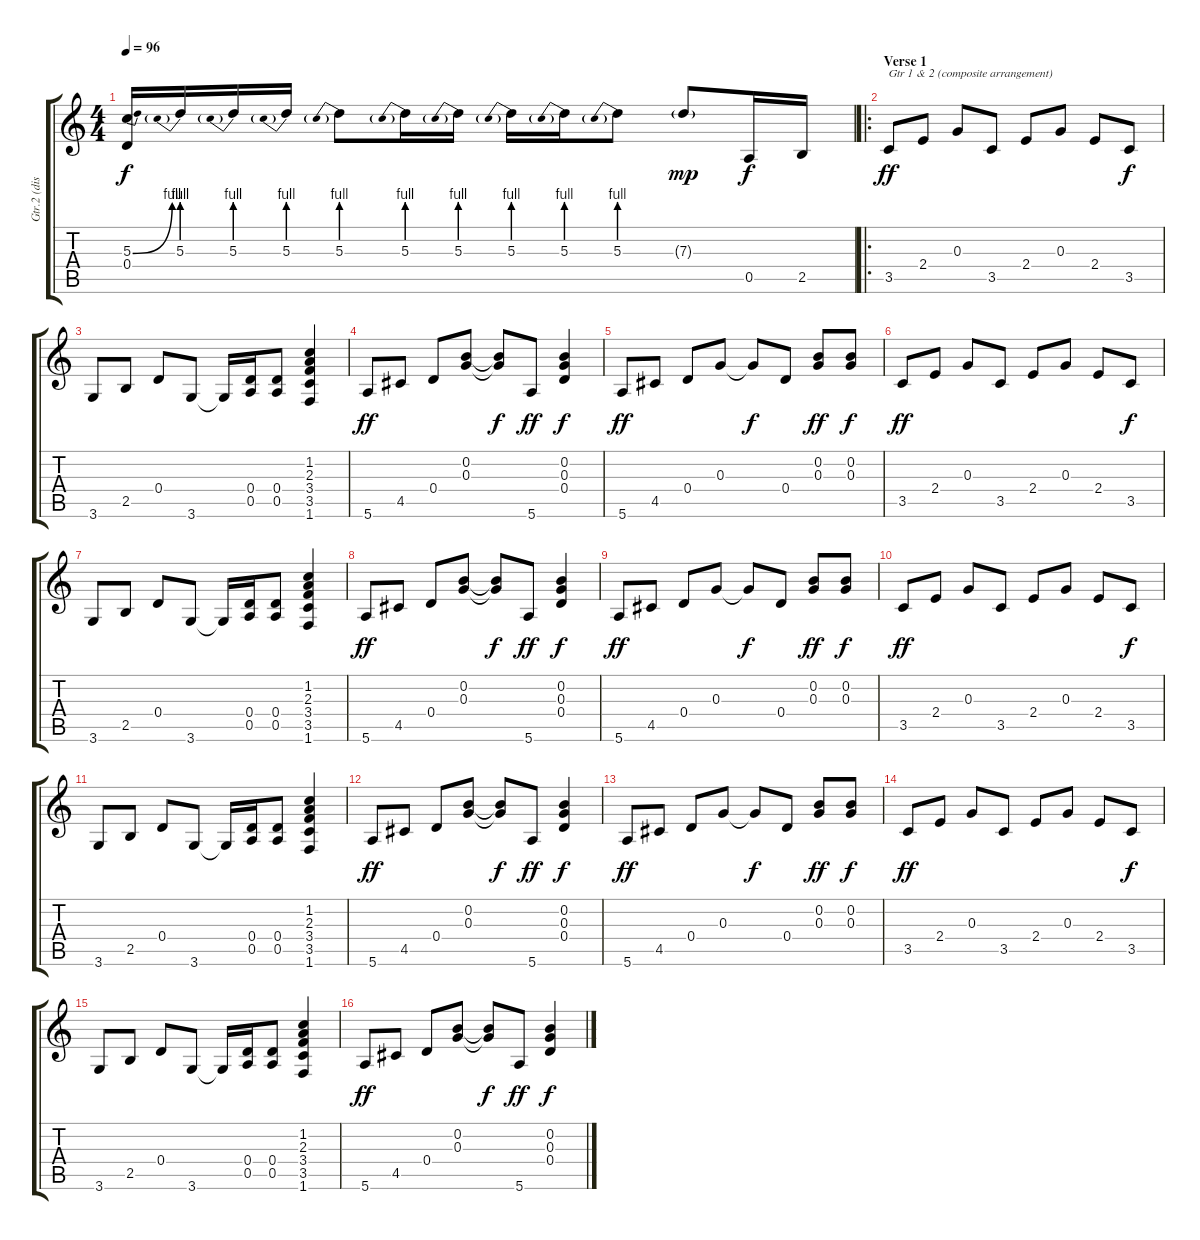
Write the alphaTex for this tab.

\track ("Gtr.2 (dist.)" "Gtr.2 (dis") {instrument overdrivenguitar}
\staff {score tabs}
\tuning (E4 B3 G3 D3 A2 E2) {hide}
\ts (4 4)
\tempo 96
\clef g2
\ks c
(5.3{be (bend 0 0 60 4)} 0.4).16{dy f} 5.3{be (prebend 0 4 60 4)}.16 5.3{be (prebend 0 4 60 4)}.16 5.3{be (prebend 0 4 60 4)}.16 5.3{be (prebend 0 4 60 4)}.8 5.3{be (prebend 0 4 60 4)}.16 5.3{be (prebend 0 4 60 4)}.16 5.3{be (prebend 0 4 60 4)}.16 5.3{be (prebend 0 4 60 4)}.16 5.3{be (prebend 0 4 60 4)}.8 7.3{g}.8{dy mp} 0.5.16{dy f} 2.5.16 |
\ro
\section ("" "Verse 1")
3.5.8{txt "Gtr 1 & 2 (composite arrangement)" dy ff} 2.4.8 0.3.8 3.5.8 2.4.8 0.3.8 2.4.8 3.5.8{dy f} |
3.6.8 2.5.8 0.4.8 3.6.8 3.6{t}.16 (0.4 0.5).16 (0.4 0.5).8 (1.2 2.3 3.4 3.5 1.6).4 |
5.6.8{dy ff} 4.5.8 0.4.8 (0.2 0.3).8 (0.2{t} 0.3{t}).8{dy f} 5.6.8{dy ff} (0.2 0.3 0.4).4{dy f} |
5.6.8{dy ff} 4.5.8 0.4.8 0.3.8 0.3{t}.8{dy f} 0.4.8 (0.2 0.3).8{dy ff} (0.2 0.3).8{dy f} |
3.5.8{dy ff} 2.4.8 0.3.8 3.5.8 2.4.8 0.3.8 2.4.8 3.5.8{dy f} |
3.6.8 2.5.8 0.4.8 3.6.8 3.6{t}.16 (0.4 0.5).16 (0.4 0.5).8 (1.2 2.3 3.4 3.5 1.6).4 |
5.6.8{dy ff} 4.5.8 0.4.8 (0.2 0.3).8 (0.2{t} 0.3{t}).8{dy f} 5.6.8{dy ff} (0.2 0.3 0.4).4{dy f} |
5.6.8{dy ff} 4.5.8 0.4.8 0.3.8 0.3{t}.8{dy f} 0.4.8 (0.2 0.3).8{dy ff} (0.2 0.3).8{dy f} |
3.5.8{dy ff} 2.4.8 0.3.8 3.5.8 2.4.8 0.3.8 2.4.8 3.5.8{dy f} |
3.6.8 2.5.8 0.4.8 3.6.8 3.6{t}.16 (0.4 0.5).16 (0.4 0.5).8 (1.2 2.3 3.4 3.5 1.6).4 |
5.6.8{dy ff} 4.5.8 0.4.8 (0.2 0.3).8 (0.2{t} 0.3{t}).8{dy f} 5.6.8{dy ff} (0.2 0.3 0.4).4{dy f} |
5.6.8{dy ff} 4.5.8 0.4.8 0.3.8 0.3{t}.8{dy f} 0.4.8 (0.2 0.3).8{dy ff} (0.2 0.3).8{dy f} |
3.5.8{dy ff} 2.4.8 0.3.8 3.5.8 2.4.8 0.3.8 2.4.8 3.5.8{dy f} |
3.6.8 2.5.8 0.4.8 3.6.8 3.6{t}.16 (0.4 0.5).16 (0.4 0.5).8 (1.2 2.3 3.4 3.5 1.6).4 |
5.6.8{dy ff} 4.5.8 0.4.8 (0.2 0.3).8 (0.2{t} 0.3{t}).8{dy f} 5.6.8{dy ff} (0.2 0.3 0.4).4{dy f}
